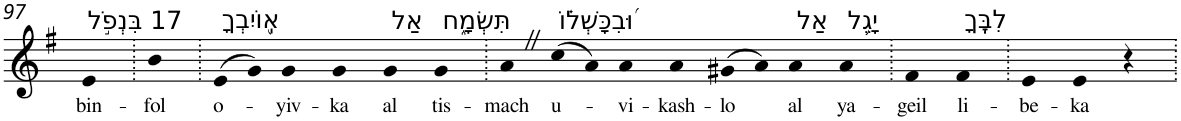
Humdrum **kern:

**kern	**text
*part1	*part1
*staff1	*staff1
*I"Piano	*
*I'Pno	*
!!LO:PB:g=z
*clefG2	*
*k[f#]	*
*G:	*
=97	=97
!LO:TX:a:t=17 בִּנְפֹ֣ל	!
!	!LO:LY:b
4e	bin-
=98.	=98.
!	!LO:LY:b
4b	-fol
=99.	=99.
!LO:TX:a:t=אֽ֭וֹיִבְךָ	!
!	!LO:LY:b
(>8e	o-
8g)	.
!	!LO:LY:b
4g	-yiv-
!	!LO:LY:b
4g	-ka
!LO:TX:a:t=אַל	!
!	!LO:LY:b
4g	al
!LO:TX:a:t=תִּשְׂמָ֑ח	!
!	!LO:LY:b
4g	tis-
=100.	=100.
!	!LO:LY:b
4aZ	-mach
!LO:TX:a:t=וּ֝בִכָּשְׁל֗וֹ	!
!	!LO:LY:b
(>8cc	u-
8a)	.
!	!LO:LY:b
4a	-vi-
!	!LO:LY:b
4a	-kash-
!	!LO:LY:b
(>8g#X	-lo
8a)	.
!LO:TX:a:t=אַל	!
!	!LO:LY:b
4a	al
!LO:TX:a:t=יָגֵ֥ל	!
!	!LO:LY:b
4a	ya-
=101.	=101.
!	!LO:LY:b
4f#	-geil
!LO:TX:a:t=לִבֶּֽךָ	!
!	!LO:LY:b
4f#	li-
=102.	=102.
!	!LO:LY:b
4e	-be-
!	!LO:LY:b
4e	-ka
4r	.
=.	=.
*-	*-
